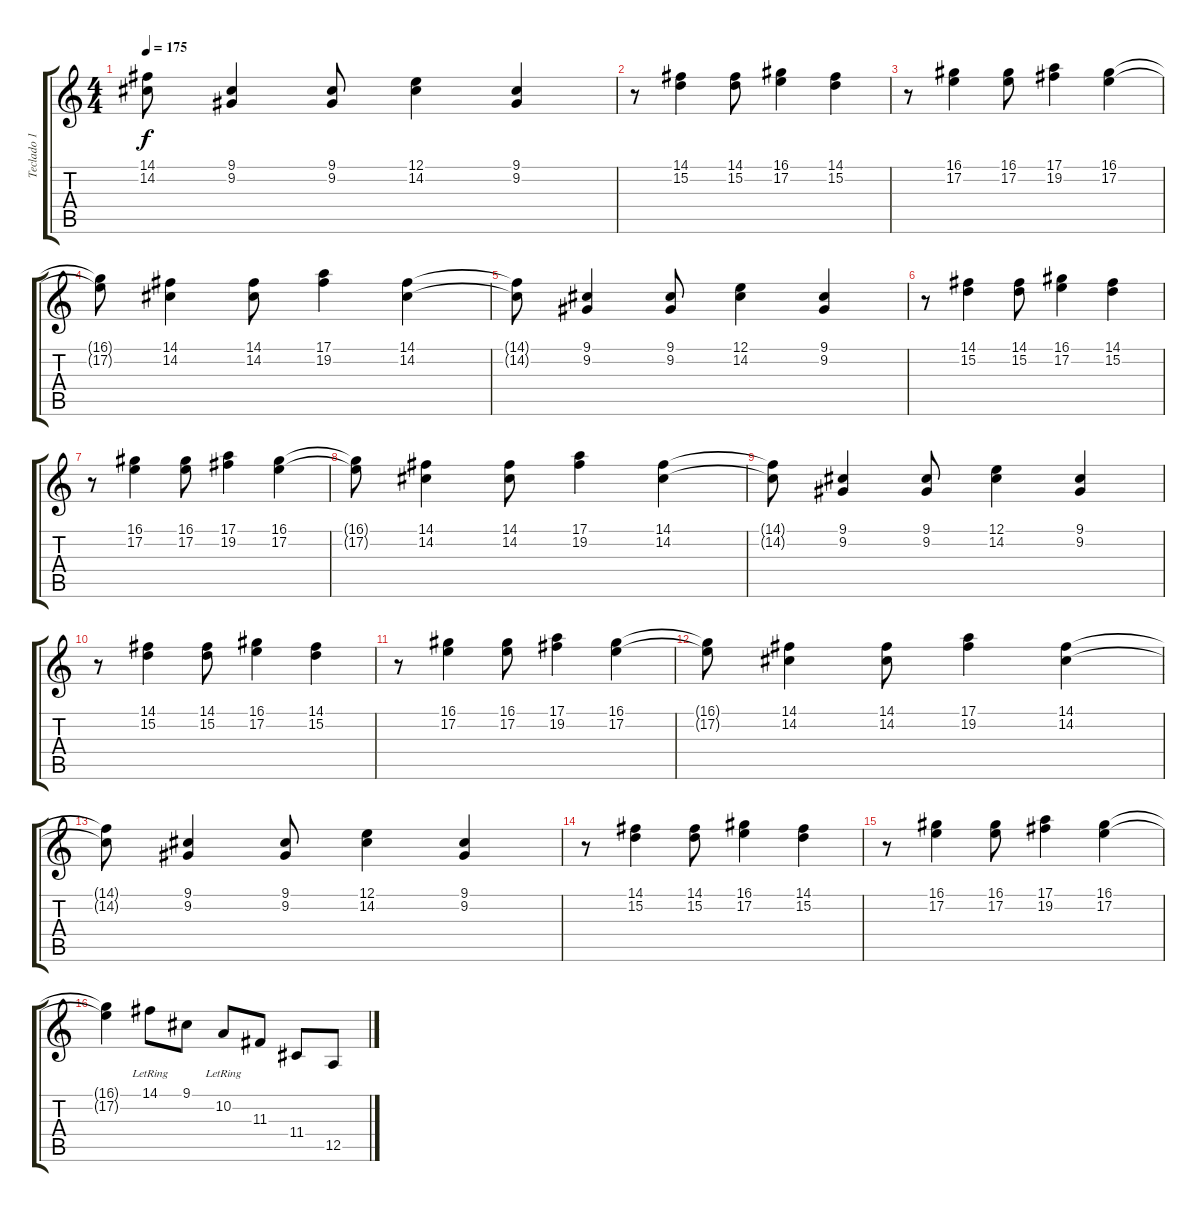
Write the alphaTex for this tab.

\track ("Teclado 1" "Teclado 1") {instrument brightacousticpiano}
\staff {score tabs}
\tuning (E4 B3 G3 D3 A2 E2) {hide}
\ts (4 4)
\tempo 175
\clef g2
\ks c
(14.1{t} 14.2{t}).8{dy f} (9.1 9.2).4 (9.1 9.2).8 (12.1 14.2).4 (9.1 9.2).4 |
r.8 (14.1 15.2).4 (14.1 15.2).8 (16.1 17.2).4 (14.1 15.2).4 |
r.8 (16.1 17.2).4 (16.1 17.2).8 (17.1 19.2).4 (16.1 17.2).4 |
(16.1{t} 17.2{t}).8{volume 12 instrument brightacousticpiano} (14.1 14.2).4 (14.1 14.2).8 (17.1 19.2).4 (14.1 14.2).4 |
(14.1{t} 14.2{t}).8 (9.1 9.2).4 (9.1 9.2).8 (12.1 14.2).4 (9.1 9.2).4 |
r.8 (14.1 15.2).4 (14.1 15.2).8 (16.1 17.2).4 (14.1 15.2).4 |
r.8 (16.1 17.2).4 (16.1 17.2).8 (17.1 19.2).4 (16.1 17.2).4 |
(16.1{t} 17.2{t}).8{volume 12 instrument brightacousticpiano} (14.1 14.2).4 (14.1 14.2).8 (17.1 19.2).4 (14.1 14.2).4 |
(14.1{t} 14.2{t}).8 (9.1 9.2).4 (9.1 9.2).8 (12.1 14.2).4 (9.1 9.2).4 |
r.8 (14.1 15.2).4 (14.1 15.2).8 (16.1 17.2).4 (14.1 15.2).4 |
r.8 (16.1 17.2).4 (16.1 17.2).8 (17.1 19.2).4 (16.1 17.2).4 |
(16.1{t} 17.2{t}).8{volume 12 instrument brightacousticpiano} (14.1 14.2).4 (14.1 14.2).8 (17.1 19.2).4 (14.1 14.2).4 |
(14.1{t} 14.2{t}).8 (9.1 9.2).4 (9.1 9.2).8 (12.1 14.2).4 (9.1 9.2).4 |
r.8 (14.1 15.2).4 (14.1 15.2).8 (16.1 17.2).4 (14.1 15.2).4 |
r.8 (16.1 17.2).4 (16.1 17.2).8 (17.1 19.2).4 (16.1 17.2).4 |
(16.1{t} 17.2{t}).4 14.1{lr}.8 9.1.8 10.2{lr}.8 11.3.8 11.4.8 12.5.8
